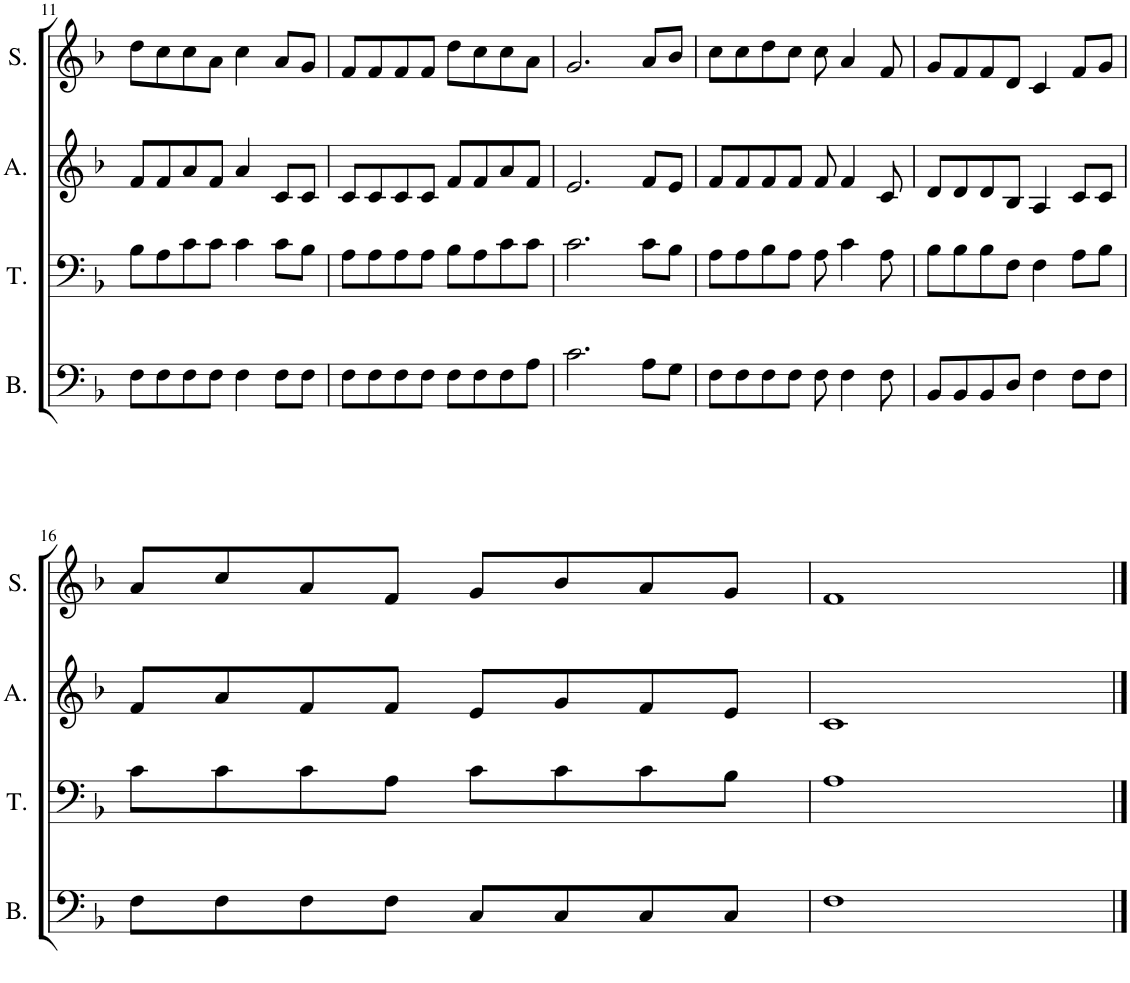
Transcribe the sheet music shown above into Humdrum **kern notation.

**kern	**kern	**kern	**kern
*part4	*part3	*part2	*part1
*staff4	*staff3	*staff2	*staff1
*I"Bass	*I"Tenor	*I"Alto	*I"Soprano
*I'B.	*I'T.	*I'A.	*I'S.
!!LO:PB:g=z
*clefF4	*clefF4	*clefG2	*clefG2
*k[b-]	*k[b-]	*k[b-]	*k[b-]
*M4/4	*M4/4	*M4/4	*M4/4
=11	=11	=11	=11
8F\L	8B-\L	8f/L	8dd\L
8F\	8A\	8f/	8cc\
8F\	8c\	8a/	8cc\
8F\J	8c\J	8f/J	8a\J
4F\	4c\	4a/	4cc\
8F\L	8c\L	8c/L	8a/L
8F\J	8B-\J	8c/J	8g/J
=12	=12	=12	=12
8F\L	8A\L	8c/L	8f/L
8F\	8A\	8c/	8f/
8F\	8A\	8c/	8f/
8F\J	8A\J	8c/J	8f/J
8F\L	8B-\L	8f/L	8dd\L
8F\	8A\	8f/	8cc\
8F\	8c\	8a/	8cc\
8A\J	8c\J	8f/J	8a\J
=13	=13	=13	=13
2.c\	2.c\	2.e/	2.g/
8A\L	8c\L	8f/L	8a/L
8G\J	8B-\J	8e/J	8b-/J
=14	=14	=14	=14
8F\L	8A\L	8f/L	8cc\L
8F\	8A\	8f/	8cc\
8F\	8B-\	8f/	8dd\
8F\J	8A\J	8f/J	8cc\J
8F\	8A\	8f/	8cc\
4F\	4c\	4f/	4a/
8F\	8A\	8c/	8f/
=15	=15	=15	=15
8BB-/L	8B-\L	8d/L	8g/L
8BB-/	8B-\	8d/	8f/
8BB-/	8B-\	8d/	8f/
8D/J	8F\J	8B-/J	8d/J
4F\	4F\	4A/	4c/
8F\L	8A\L	8c/L	8f/L
8F\J	8B-\J	8c/J	8g/J
!!LO:LB:g=z
=16	=16	=16	=16
8F\L	8c\L	8f/L	8a/L
8F\	8c\	8a/	8cc/
8F\	8c\	8f/	8a/
8F\J	8A\J	8f/J	8f/J
8C/L	8c\L	8e/L	8g/L
8C/	8c\	8g/	8b-/
8C/	8c\	8f/	8a/
8C/J	8B-\J	8e/J	8g/J
=17	=17	=17	=17
1F	1A	1c	1f
==	==	==	==
*-	*-	*-	*-
